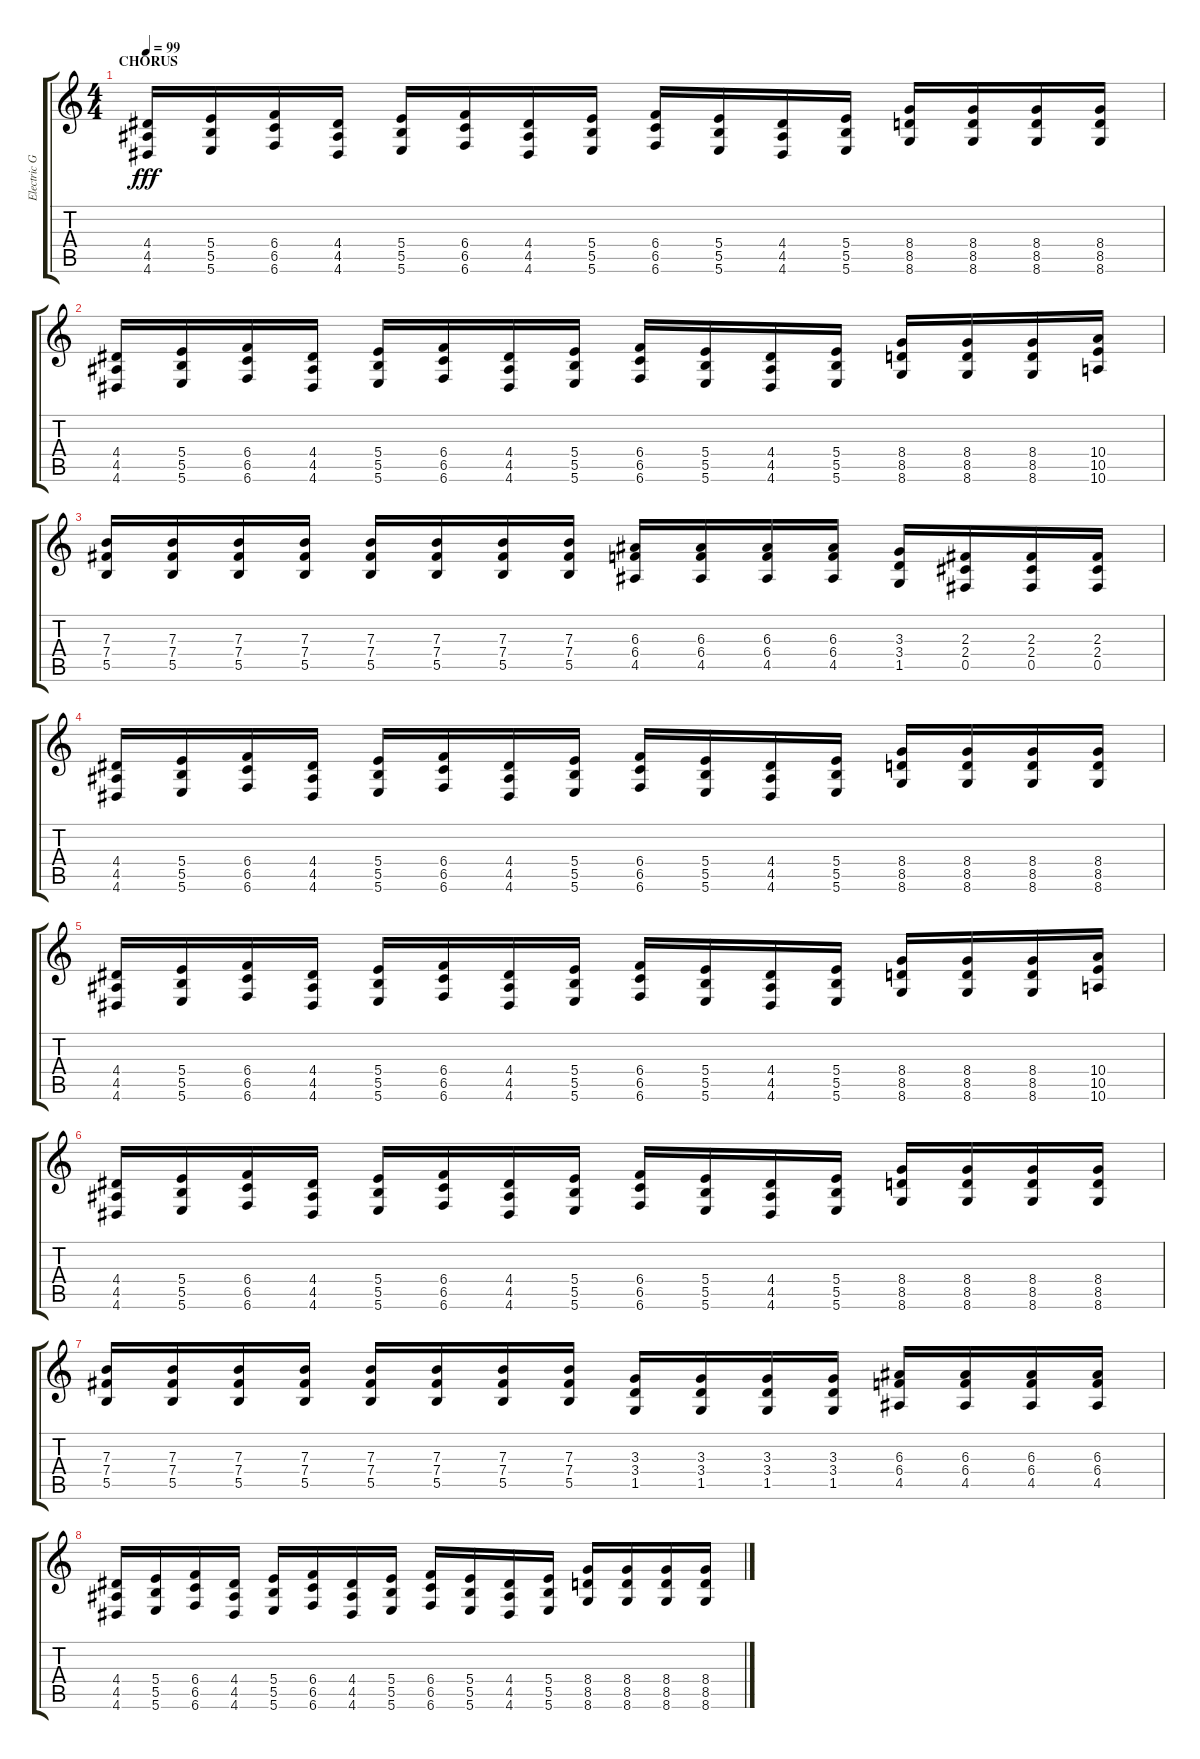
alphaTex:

\track ("Electric Guitar 2" "Electric G") {instrument distortionguitar}
\staff {score tabs}
\tuning (Db4 Ab3 E3 B2 Gb2 B1) {hide}
\ts (4 4)
\section ("" "CHORUS")
\tempo 99
\clef g2
\ks c
(4.4 4.5 4.6).16{dy fff} (5.4 5.5 5.6).16 (6.4 6.5 6.6).16 (4.4 4.5 4.6).16 (5.4 5.5 5.6).16 (6.4 6.5 6.6).16 (4.4 4.5 4.6).16 (5.4 5.5 5.6).16 (6.4 6.5 6.6).16 (5.4 5.5 5.6).16 (4.4 4.5 4.6).16 (5.4 5.5 5.6).16 (8.4 8.5 8.6).16 (8.4 8.5 8.6).16 (8.4 8.5 8.6).16 (8.4 8.5 8.6).16 |
(4.4 4.5 4.6).16 (5.4 5.5 5.6).16 (6.4 6.5 6.6).16 (4.4 4.5 4.6).16 (5.4 5.5 5.6).16 (6.4 6.5 6.6).16 (4.4 4.5 4.6).16 (5.4 5.5 5.6).16 (6.4 6.5 6.6).16 (5.4 5.5 5.6).16 (4.4 4.5 4.6).16 (5.4 5.5 5.6).16 (8.4 8.5 8.6).16 (8.4 8.5 8.6).16 (8.4 8.5 8.6).16 (10.4 10.5 10.6).16 |
(7.3 7.4 5.5).16 (7.3 7.4 5.5).16 (7.3 7.4 5.5).16 (7.3 7.4 5.5).16 (7.3 7.4 5.5).16 (7.3 7.4 5.5).16 (7.3 7.4 5.5).16 (7.3 7.4 5.5).16 (6.3 6.4 4.5).16 (6.3 6.4 4.5).16 (6.3 6.4 4.5).16 (6.3 6.4 4.5).16 (3.3 3.4 1.5).16 (2.3 2.4 0.5).16 (2.3 2.4 0.5).16 (2.3 2.4 0.5).16 |
(4.4 4.5 4.6).16 (5.4 5.5 5.6).16 (6.4 6.5 6.6).16 (4.4 4.5 4.6).16 (5.4 5.5 5.6).16 (6.4 6.5 6.6).16 (4.4 4.5 4.6).16 (5.4 5.5 5.6).16 (6.4 6.5 6.6).16 (5.4 5.5 5.6).16 (4.4 4.5 4.6).16 (5.4 5.5 5.6).16 (8.4 8.5 8.6).16 (8.4 8.5 8.6).16 (8.4 8.5 8.6).16 (8.4 8.5 8.6).16 |
(4.4 4.5 4.6).16 (5.4 5.5 5.6).16 (6.4 6.5 6.6).16 (4.4 4.5 4.6).16 (5.4 5.5 5.6).16 (6.4 6.5 6.6).16 (4.4 4.5 4.6).16 (5.4 5.5 5.6).16 (6.4 6.5 6.6).16 (5.4 5.5 5.6).16 (4.4 4.5 4.6).16 (5.4 5.5 5.6).16 (8.4 8.5 8.6).16 (8.4 8.5 8.6).16 (8.4 8.5 8.6).16 (10.4 10.5 10.6).16 |
(4.4 4.5 4.6).16 (5.4 5.5 5.6).16 (6.4 6.5 6.6).16 (4.4 4.5 4.6).16 (5.4 5.5 5.6).16 (6.4 6.5 6.6).16 (4.4 4.5 4.6).16 (5.4 5.5 5.6).16 (6.4 6.5 6.6).16 (5.4 5.5 5.6).16 (4.4 4.5 4.6).16 (5.4 5.5 5.6).16 (8.4 8.5 8.6).16 (8.4 8.5 8.6).16 (8.4 8.5 8.6).16 (8.4 8.5 8.6).16 |
(7.3 7.4 5.5).16 (7.3 7.4 5.5).16 (7.3 7.4 5.5).16 (7.3 7.4 5.5).16 (7.3 7.4 5.5).16 (7.3 7.4 5.5).16 (7.3 7.4 5.5).16 (7.3 7.4 5.5).16 (3.3 3.4 1.5).16 (3.3 3.4 1.5).16 (3.3 3.4 1.5).16 (3.3 3.4 1.5).16 (6.3 6.4 4.5).16 (6.3 6.4 4.5).16 (6.3 6.4 4.5).16 (6.3 6.4 4.5).16 |
(4.4 4.5 4.6).16 (5.4 5.5 5.6).16 (6.4 6.5 6.6).16 (4.4 4.5 4.6).16 (5.4 5.5 5.6).16 (6.4 6.5 6.6).16 (4.4 4.5 4.6).16 (5.4 5.5 5.6).16 (6.4 6.5 6.6).16 (5.4 5.5 5.6).16 (4.4 4.5 4.6).16 (5.4 5.5 5.6).16 (8.4 8.5 8.6).16 (8.4 8.5 8.6).16 (8.4 8.5 8.6).16 (8.4 8.5 8.6).16
